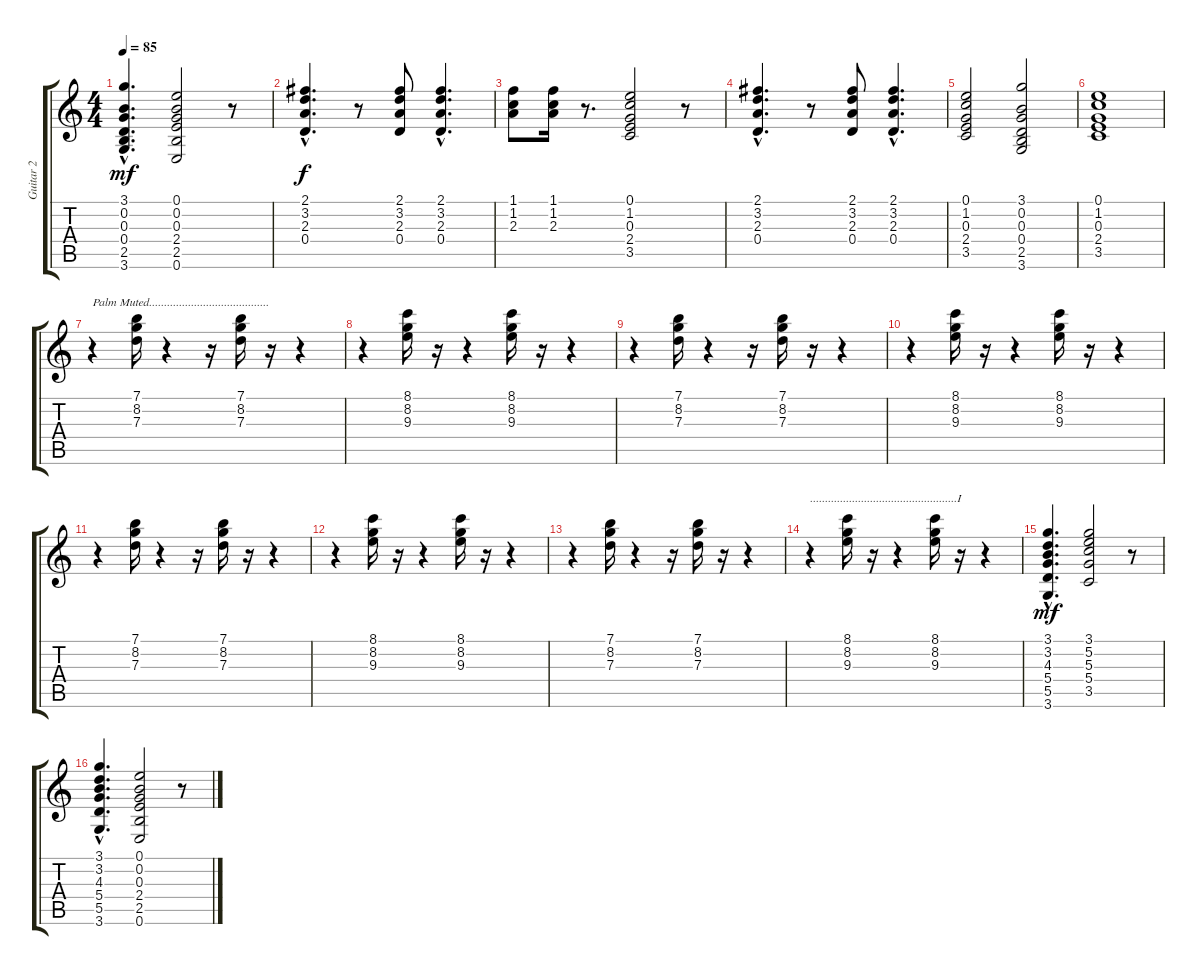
\track ("Guitar 2" "Guitar 2") {instrument distortionguitar}
\staff {score tabs}
\tuning (E4 B3 G3 D3 A2 E2) {hide}
\ts (4 4)
\tempo 85
\clef g2
\ks c
(3.1{hac} 0.2{hac} 0.3{hac} 0.4{hac} 2.5{hac} 3.6{hac}).4{d dy mf} (0.1 0.2 0.3 2.4 2.5 0.6).2 r.8 |
(2.1{hac} 3.2{hac} 2.3{hac} 0.4{hac}).4{d dy f} r.8 (2.1 3.2 2.3 0.4).8 (2.1{hac} 3.2{hac} 2.3{hac} 0.4{hac}).4{d} |
(1.1 1.2 2.3).8 (1.1 1.2 2.3).16 r.8{d} (0.1 1.2 0.3 2.4 3.5).2 r.8 |
(2.1{hac} 3.2{hac} 2.3{hac} 0.4{hac}).4{d} r.8 (2.1 3.2 2.3 0.4).8 (2.1{hac} 3.2{hac} 2.3{hac} 0.4{hac}).4{d} |
(0.1 1.2 0.3 2.4 3.5).2 (3.1 0.2 0.3 0.4 2.5 3.6).2 |
(0.1 1.2 0.3 2.4 3.5).1 |
r.4{txt "Palm Muted........................................"} (7.1 8.2 7.3).16 r.4 r.16 (7.1 8.2 7.3).16 r.16 r.4 |
r.4 (8.1 8.2 9.3).16 r.16 r.4 (8.1 8.2 9.3).16 r.16 r.4 |
r.4 (7.1 8.2 7.3).16 r.4 r.16 (7.1 8.2 7.3).16 r.16 r.4 |
r.4 (8.1 8.2 9.3).16 r.16 r.4 (8.1 8.2 9.3).16 r.16 r.4 |
r.4 (7.1 8.2 7.3).16 r.4 r.16 (7.1 8.2 7.3).16 r.16 r.4 |
r.4 (8.1 8.2 9.3).16 r.16 r.4 (8.1 8.2 9.3).16 r.16 r.4 |
r.4 (7.1 8.2 7.3).16 r.4 r.16 (7.1 8.2 7.3).16 r.16 r.4 |
r.4{txt ".................................................I"} (8.1 8.2 9.3).16 r.16 r.4 (8.1 8.2 9.3).16 r.16 r.4 |
(3.1{hac} 3.2{hac} 4.3{hac} 5.4{hac} 5.5{hac} 3.6{hac}).4{d dy mf} (3.1 5.2 5.3 5.4 3.5).2 r.8 |
(3.1{hac} 3.2{hac} 4.3{hac} 5.4{hac} 5.5{hac} 3.6{hac}).4{d} (0.1 0.2 0.3 2.4 2.5 0.6).2 r.8
